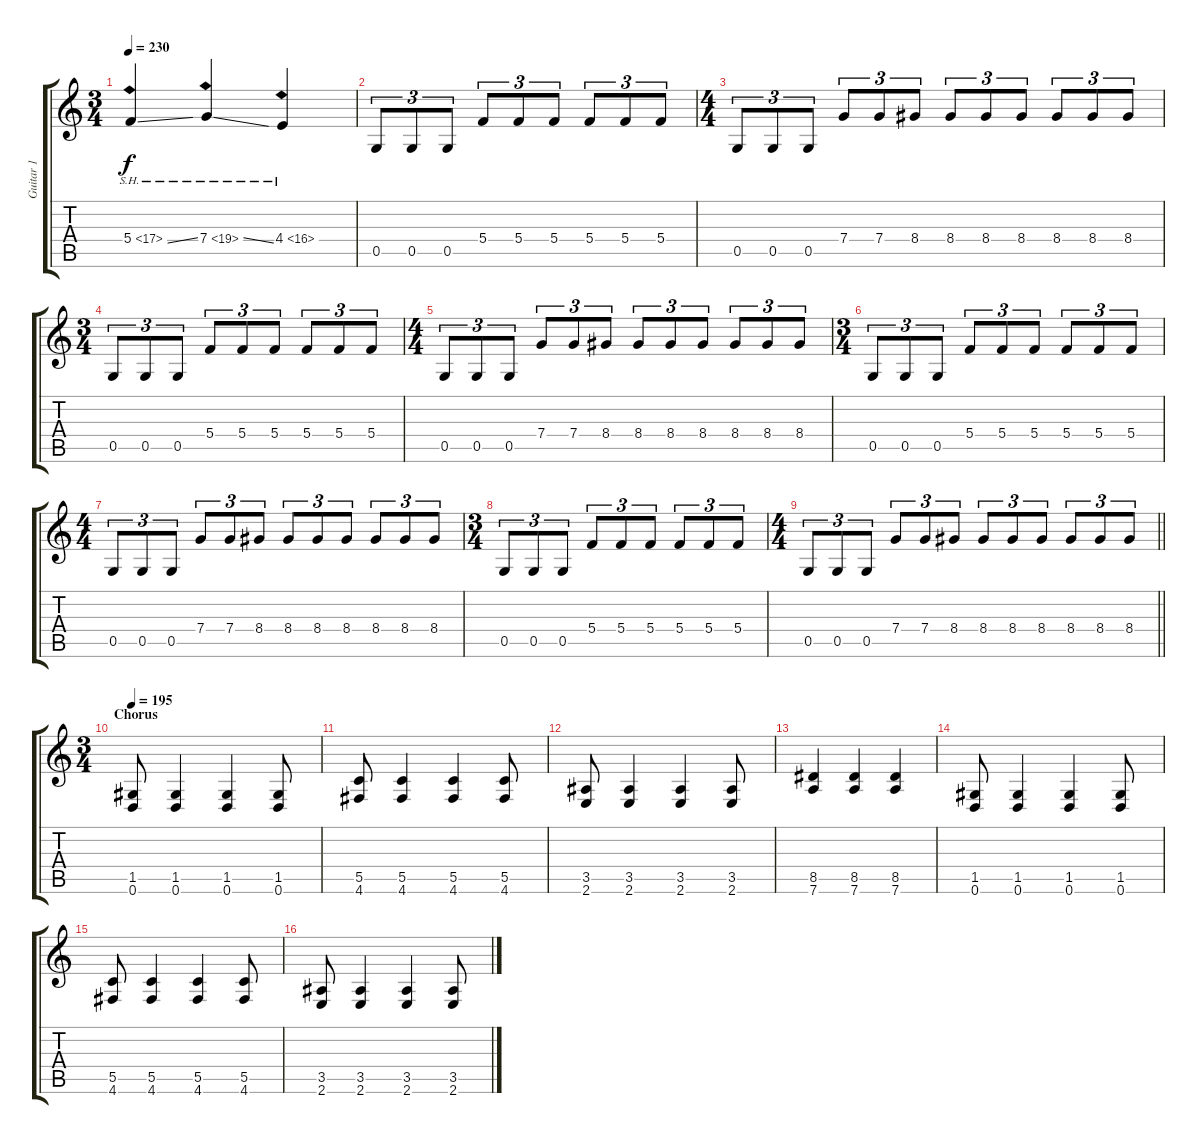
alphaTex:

\track ("Guitar 1" "Guitar 1") {instrument distortionguitar}
\staff {score tabs}
\tuning (D4 A3 F3 C3 G2 D2) {hide}
\ts (3 4)
\tempo 230
\clef g2
\ks c
5.4{sh 12 ss}.4{dy f} 7.4{sh 12 ss}.4 4.4{sh 12}.4 |
0.5.8{tu (3 2)} 0.5.8{tu (3 2)} 0.5.8{tu (3 2)} 5.4.8{tu (3 2)} 5.4.8{tu (3 2)} 5.4.8{tu (3 2)} 5.4.8{tu (3 2)} 5.4.8{tu (3 2)} 5.4.8{tu (3 2)} |
\ts (4 4)
0.5.8{tu (3 2)} 0.5.8{tu (3 2)} 0.5.8{tu (3 2)} 7.4.8{tu (3 2)} 7.4.8{tu (3 2)} 8.4.8{tu (3 2)} 8.4.8{tu (3 2)} 8.4.8{tu (3 2)} 8.4.8{tu (3 2)} 8.4.8{tu (3 2)} 8.4.8{tu (3 2)} 8.4.8{tu (3 2)} |
\ts (3 4)
0.5.8{tu (3 2)} 0.5.8{tu (3 2)} 0.5.8{tu (3 2)} 5.4.8{tu (3 2)} 5.4.8{tu (3 2)} 5.4.8{tu (3 2)} 5.4.8{tu (3 2)} 5.4.8{tu (3 2)} 5.4.8{tu (3 2)} |
\ts (4 4)
0.5.8{tu (3 2)} 0.5.8{tu (3 2)} 0.5.8{tu (3 2)} 7.4.8{tu (3 2)} 7.4.8{tu (3 2)} 8.4.8{tu (3 2)} 8.4.8{tu (3 2)} 8.4.8{tu (3 2)} 8.4.8{tu (3 2)} 8.4.8{tu (3 2)} 8.4.8{tu (3 2)} 8.4.8{tu (3 2)} |
\ts (3 4)
0.5.8{tu (3 2)} 0.5.8{tu (3 2)} 0.5.8{tu (3 2)} 5.4.8{tu (3 2)} 5.4.8{tu (3 2)} 5.4.8{tu (3 2)} 5.4.8{tu (3 2)} 5.4.8{tu (3 2)} 5.4.8{tu (3 2)} |
\ts (4 4)
0.5.8{tu (3 2)} 0.5.8{tu (3 2)} 0.5.8{tu (3 2)} 7.4.8{tu (3 2)} 7.4.8{tu (3 2)} 8.4.8{tu (3 2)} 8.4.8{tu (3 2)} 8.4.8{tu (3 2)} 8.4.8{tu (3 2)} 8.4.8{tu (3 2)} 8.4.8{tu (3 2)} 8.4.8{tu (3 2)} |
\ts (3 4)
0.5.8{tu (3 2)} 0.5.8{tu (3 2)} 0.5.8{tu (3 2)} 5.4.8{tu (3 2)} 5.4.8{tu (3 2)} 5.4.8{tu (3 2)} 5.4.8{tu (3 2)} 5.4.8{tu (3 2)} 5.4.8{tu (3 2)} |
\ts (4 4)
\barLineRight lightlight
0.5.8{tu (3 2)} 0.5.8{tu (3 2)} 0.5.8{tu (3 2)} 7.4.8{tu (3 2)} 7.4.8{tu (3 2)} 8.4.8{tu (3 2)} 8.4.8{tu (3 2)} 8.4.8{tu (3 2)} 8.4.8{tu (3 2)} 8.4.8{tu (3 2)} 8.4.8{tu (3 2)} 8.4.8{tu (3 2)} |
\ts (3 4)
\section ("" "Chorus")
\tempo 195
(1.5 0.6).8 (1.5 0.6).4 (1.5 0.6).4 (1.5 0.6).8 |
(5.5 4.6).8 (5.5 4.6).4 (5.5 4.6).4 (5.5 4.6).8 |
(3.5 2.6).8 (3.5 2.6).4 (3.5 2.6).4 (3.5 2.6).8 |
(8.5 7.6).4 (8.5 7.6).4 (8.5 7.6).4 |
(1.5 0.6).8 (1.5 0.6).4 (1.5 0.6).4 (1.5 0.6).8 |
(5.5 4.6).8 (5.5 4.6).4 (5.5 4.6).4 (5.5 4.6).8 |
(3.5 2.6).8 (3.5 2.6).4 (3.5 2.6).4 (3.5 2.6).8
